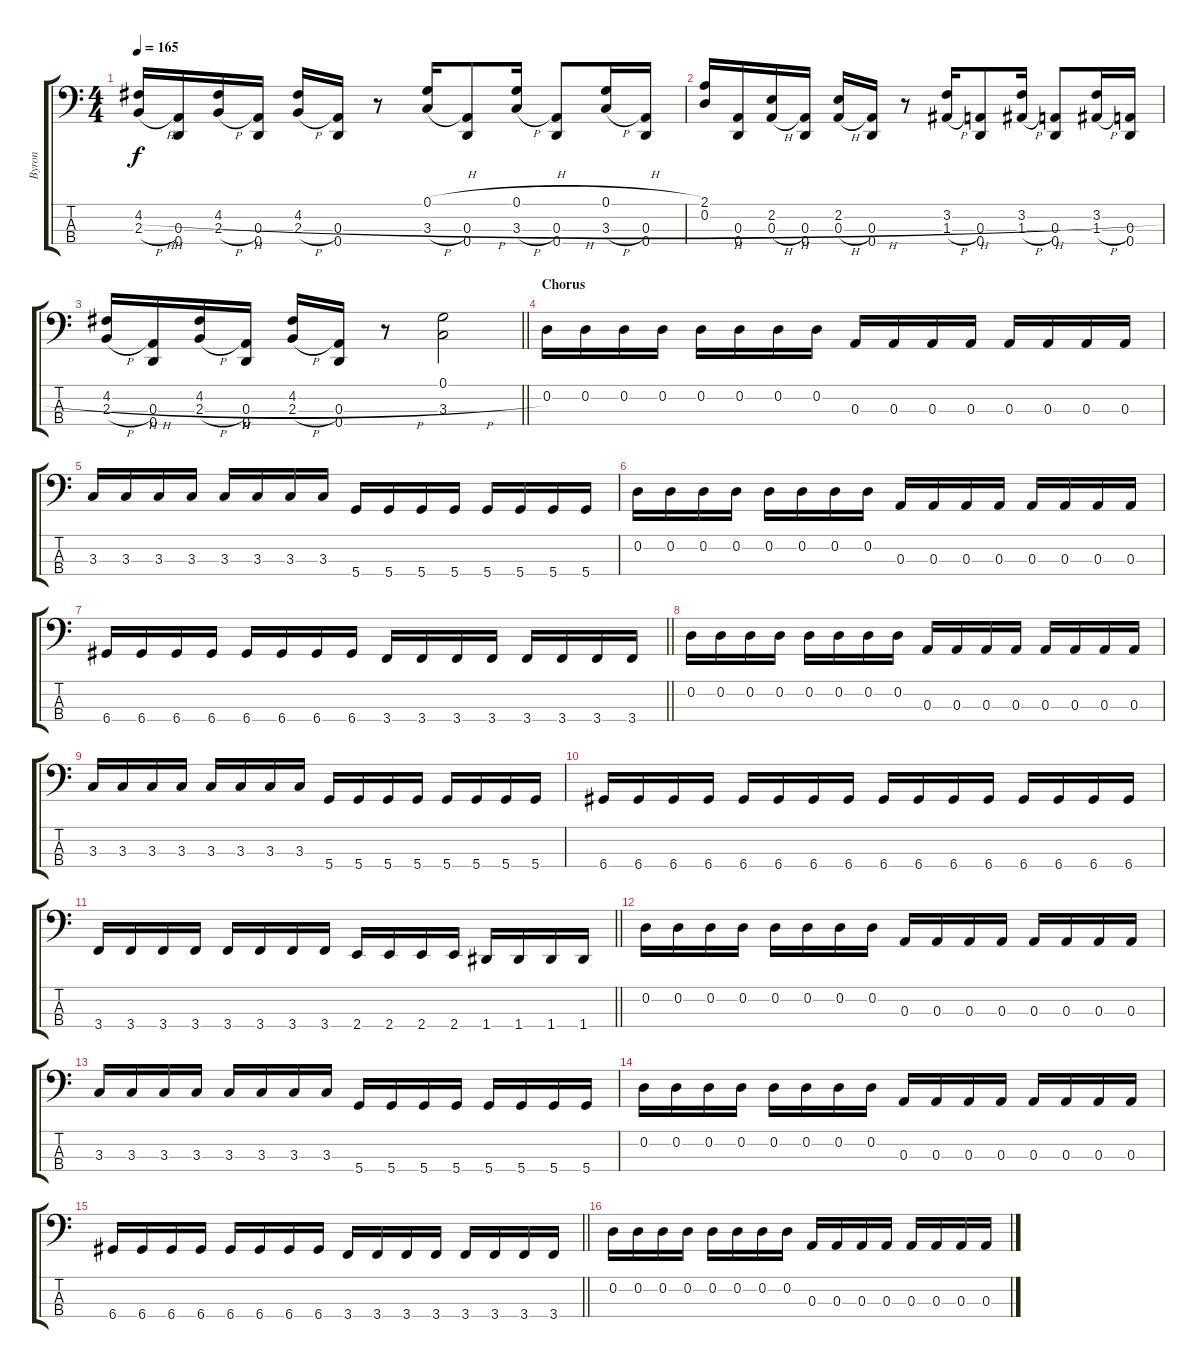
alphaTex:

\track ("Byron" "Byron") {instrument electricbassfinger}
\staff {score tabs}
\tuning (G2 D2 A1 D1) {hide}
\ts (4 4)
\tempo 165
\clef f4
\ks c
(4.2{h} 2.3{h}).16{dy f} (0.3 0.4).16 (4.2{h} 2.3{h}).16 (0.3 0.4).16 (4.2{h} 2.3{h}).16 (0.3 0.4).16 r.8 (0.1{h} 3.3{h}).16 (0.3 0.4).8 (0.1{h} 3.3{h}).16 (0.3 0.4).8 (0.1{h} 3.3{h}).16 (0.3 0.4).16 |
(2.1 0.2{h}).16 (0.3 0.4).16 (2.2{h} 0.3{h}).16 (0.3 0.4).16 (2.2{h} 0.3{h}).16 (0.3 0.4).16 r.8 (3.2{h} 1.3{h}).16 (0.3 0.4).8 (3.2{h} 1.3{h}).16 (0.3 0.4).8 (3.2{h} 1.3{h}).16 (0.3 0.4).16 |
\barLineRight lightlight
(4.2{h} 2.3{h}).16 (0.3 0.4).16 (4.2{h} 2.3{h}).16 (0.3 0.4).16 (4.2{h} 2.3{h}).16 (0.3 0.4).16 r.8 (0.1 3.3).2 |
\section ("" "Chorus")
0.2.16 0.2.16 0.2.16 0.2.16 0.2.16 0.2.16 0.2.16 0.2.16 0.3.16 0.3.16 0.3.16 0.3.16 0.3.16 0.3.16 0.3.16 0.3.16 |
3.3.16 3.3.16 3.3.16 3.3.16 3.3.16 3.3.16 3.3.16 3.3.16 5.4.16 5.4.16 5.4.16 5.4.16 5.4.16 5.4.16 5.4.16 5.4.16 |
0.2.16 0.2.16 0.2.16 0.2.16 0.2.16 0.2.16 0.2.16 0.2.16 0.3.16 0.3.16 0.3.16 0.3.16 0.3.16 0.3.16 0.3.16 0.3.16 |
\barLineRight lightlight
6.4.16 6.4.16 6.4.16 6.4.16 6.4.16 6.4.16 6.4.16 6.4.16 3.4.16 3.4.16 3.4.16 3.4.16 3.4.16 3.4.16 3.4.16 3.4.16 |
0.2.16 0.2.16 0.2.16 0.2.16 0.2.16 0.2.16 0.2.16 0.2.16 0.3.16 0.3.16 0.3.16 0.3.16 0.3.16 0.3.16 0.3.16 0.3.16 |
3.3.16 3.3.16 3.3.16 3.3.16 3.3.16 3.3.16 3.3.16 3.3.16 5.4.16 5.4.16 5.4.16 5.4.16 5.4.16 5.4.16 5.4.16 5.4.16 |
6.4.16 6.4.16 6.4.16 6.4.16 6.4.16 6.4.16 6.4.16 6.4.16 6.4.16 6.4.16 6.4.16 6.4.16 6.4.16 6.4.16 6.4.16 6.4.16 |
\barLineRight lightlight
3.4.16 3.4.16 3.4.16 3.4.16 3.4.16 3.4.16 3.4.16 3.4.16 2.4.16 2.4.16 2.4.16 2.4.16 1.4.16 1.4.16 1.4.16 1.4.16 |
0.2.16 0.2.16 0.2.16 0.2.16 0.2.16 0.2.16 0.2.16 0.2.16 0.3.16 0.3.16 0.3.16 0.3.16 0.3.16 0.3.16 0.3.16 0.3.16 |
3.3.16 3.3.16 3.3.16 3.3.16 3.3.16 3.3.16 3.3.16 3.3.16 5.4.16 5.4.16 5.4.16 5.4.16 5.4.16 5.4.16 5.4.16 5.4.16 |
0.2.16 0.2.16 0.2.16 0.2.16 0.2.16 0.2.16 0.2.16 0.2.16 0.3.16 0.3.16 0.3.16 0.3.16 0.3.16 0.3.16 0.3.16 0.3.16 |
\barLineRight lightlight
6.4.16 6.4.16 6.4.16 6.4.16 6.4.16 6.4.16 6.4.16 6.4.16 3.4.16 3.4.16 3.4.16 3.4.16 3.4.16 3.4.16 3.4.16 3.4.16 |
0.2.16 0.2.16 0.2.16 0.2.16 0.2.16 0.2.16 0.2.16 0.2.16 0.3.16 0.3.16 0.3.16 0.3.16 0.3.16 0.3.16 0.3.16 0.3.16
